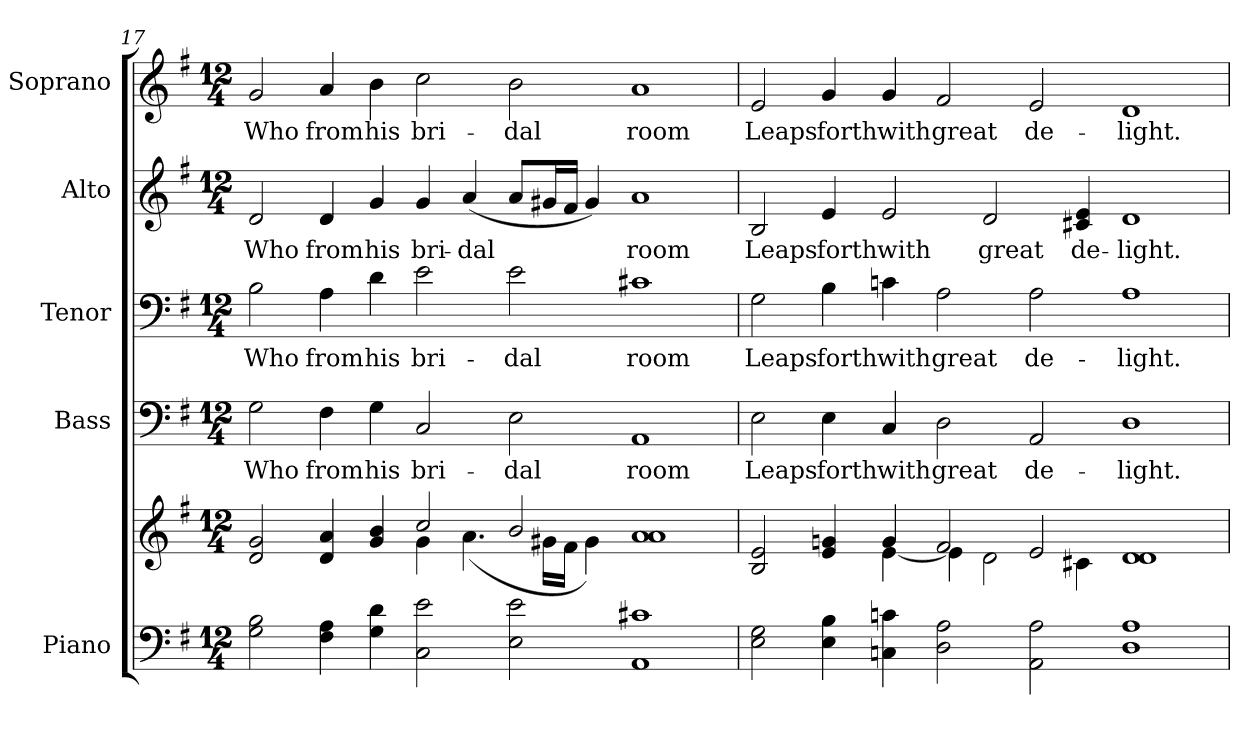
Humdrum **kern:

**kern	**kern	**kern	**text	**kern	**text	**kern	**text	**kern	**text
*part5	*part5	*part4	*part4	*part3	*part3	*part2	*part2	*part1	*part1
*staff6	*staff5	*staff4	*staff4	*staff3	*staff3	*staff2	*staff2	*staff1	*staff1
*I"Piano	*	*I"Bass	*	*I"Tenor	*	*I"Alto	*	*I"Soprano	*
*I'Pno.	*	*I'B.	*	*I'T.	*	*I'A.	*	*I'S.	*
!!LO:PB:g=z
*clefF4	*clefG2	*clefF4	*	*clefF4	*	*clefG2	*	*clefG2	*
*k[f#]	*k[f#]	*k[f#]	*	*k[f#]	*	*k[f#]	*	*k[f#]	*
*G:	*G:	*G:	*	*G:	*	*G:	*	*G:	*
*M12/4	*M12/4	*M12/4	*	*M12/4	*	*M12/4	*	*M12/4	*
=17	=17	=17	=17	=17	=17	=17	=17	=17	=17
*	*^	*	*	*	*	*	*	*	*
!	!	!	!	!LO:LY:b:color=#000000	!	!	!	!	!	!
!	!	!	!	!	!	!LO:LY:b:color=#000000	!	!	!	!
!	!	!	!	!	!	!	!	!LO:LY:b:color=#000000	!	!
!	!	!	!	!	!	!	!	!	!	!LO:LY:b:color=#000000
2Gi\ 2Bi	2di/ 2gi	1ryy	2Gi\	Who	2Bi\	Who	2di/	Who	2gi/	Who
!	!	!	!	!LO:LY:b:color=#000000	!	!	!	!	!	!
!	!	!	!	!	!	!LO:LY:b:color=#000000	!	!	!	!
!	!	!	!	!	!	!	!	!LO:LY:b:color=#000000	!	!
!	!	!	!	!	!	!	!	!	!	!LO:LY:b:color=#000000
4F#i\ 4Ai	4di/ 4ai	.	4F#i\	from	4Ai\	from	4di/	from	4ai/	from
!	!	!	!	!LO:LY:b:color=#000000	!	!	!	!	!	!
!	!	!	!	!	!	!LO:LY:b:color=#000000	!	!	!	!
!	!	!	!	!	!	!	!	!LO:LY:b:color=#000000	!	!
!	!	!	!	!	!	!	!	!	!	!LO:LY:b:color=#000000
4Gi\ 4di	4gi/ 4bi	.	4Gi\	his	4di\	his	4gi/	his	4bi\	his
!	!	!	!	!LO:LY:b:color=#000000	!	!	!	!	!	!
!	!	!	!	!	!	!LO:LY:b:color=#000000	!	!	!	!
!	!	!	!	!	!	!	!	!LO:LY:b:color=#000000	!	!
!	!	!	!	!	!	!	!	!	!	!LO:LY:b:color=#000000
2Ci\ 2ei	2cci/	4gi\	2Ci/	bri-	2ei\	bri-	4gi/	bri-	2cci\	bri-
!	!	!	!	!	!	!	!	!LO:LY:b:color=#000000	!	!
.	.	(4.ai\	.	.	.	.	(4ai/	-dal	.	.
!	!	!	!	!LO:LY:b:color=#000000	!	!	!	!	!	!
!	!	!	!	!	!	!LO:LY:b:color=#000000	!	!	!	!
!	!	!	!	!	!	!	!	!	!	!LO:LY:b:color=#000000
2Ei\ 2ei	2bi/	.	2Ei\	-dal	2ei\	-dal	8ai/L	.	2bi\	-dal
.	.	16g#Xi\LL	.	.	.	.	16g#Xi/L	.	.	.
.	.	16f#i\JJ	.	.	.	.	16f#i/JJ	.	.	.
.	.	4g#i\)	.	.	.	.	4g#i/)	.	.	.
!	!	!	!	!LO:LY:b:color=#000000	!	!	!	!	!	!
!	!	!	!	!	!	!LO:LY:b:color=#000000	!	!	!	!
!	!	!	!	!	!	!	!	!LO:LY:b:color=#000000	!	!
!	!	!	!	!	!	!	!	!	!	!LO:LY:b:color=#000000
1AAi 1c#Xi	1ai 1ai	1ryy	1AAi	room	1c#Xi	room	1ai	room	1ai	room
=18	=18	=18	=18	=18	=18	=18	=18	=18	=18	=18
!	!	!	!	!LO:LY:b:color=#000000	!	!	!	!	!	!
!	!	!	!	!	!	!LO:LY:b:color=#000000	!	!	!	!
!	!	!	!	!	!	!	!	!LO:LY:b:color=#000000	!	!
!	!	!	!	!	!	!	!	!	!	!LO:LY:b:color=#000000
2Ei\ 2Gi	2Bi/ 2ei	2ryy	2Ei\	Leaps	2Gi\	Leaps	2Bi/	Leaps	2ei/	Leaps
!	!	!	!	!LO:LY:b:color=#000000	!	!	!	!	!	!
!	!	!	!	!	!	!LO:LY:b:color=#000000	!	!	!	!
!	!	!	!	!	!	!	!	!LO:LY:b:color=#000000	!	!
!	!	!	!	!	!	!	!	!	!	!LO:LY:b:color=#000000
4Ei\ 4Bi	4ei/ 4gni	4ryy	4Ei\	forth	4Bi\	forth	4ei/	forth	4gi/	forth
!	!	!	!	!LO:LY:b:color=#000000	!	!	!	!	!	!
!	!	!	!	!	!	!LO:LY:b:color=#000000	!	!	!	!
!	!	!	!	!	!	!	!	!LO:LY:b:color=#000000	!	!
!	!	!	!	!	!	!	!	!	!	!LO:LY:b:color=#000000
4Cni\ 4cni	4gi/	[<4ei\	4Ci/	with	4cni\	with	2ei/	with	4gi/	with
!	!	!	!	!LO:LY:b:color=#000000	!	!	!	!	!	!
!	!	!	!	!	!	!LO:LY:b:color=#000000	!	!	!	!
!	!	!	!	!	!	!	!	!	!	!LO:LY:b:color=#000000
2Di\ 2Ai	2f#i/	4ei\]	2Di\	great	2Ai\	great	.	.	2f#i/	great
!	!	!	!	!	!	!	!	!LO:LY:b:color=#000000	!	!
.	.	2di\	.	.	.	.	2di/	great	.	.
!	!	!	!	!LO:LY:b:color=#000000	!	!	!	!	!	!
!	!	!	!	!	!	!LO:LY:b:color=#000000	!	!	!	!
!	!	!	!	!	!	!	!	!	!	!LO:LY:b:color=#000000
2AAi\ 2Ai	2ei/	.	2AAi/	de-	2Ai\	de-	.	.	2ei/	de-
!	!	!	!	!	!	!	!	!LO:LY:b:color=#000000	!	!
.	.	4c#Xi\	.	.	.	.	4c#Xi/ 4ei	de-	.	.
!	!	!	!	!LO:LY:b:color=#000000	!	!	!	!	!	!
!	!	!	!	!	!	!LO:LY:b:color=#000000	!	!	!	!
!	!	!	!	!	!	!	!	!LO:LY:b:color=#000000	!	!
!	!	!	!	!	!	!	!	!	!	!LO:LY:b:color=#000000
1Di 1Ai	1di 1di	1ryy	1Di	-light.	1Ai	-light.	1di	-light.	1di	-light.
*	*v	*v	*	*	*	*	*	*	*	*
=	=	=	=	=	=	=	=	=	=
*-	*-	*-	*-	*-	*-	*-	*-	*-	*-
